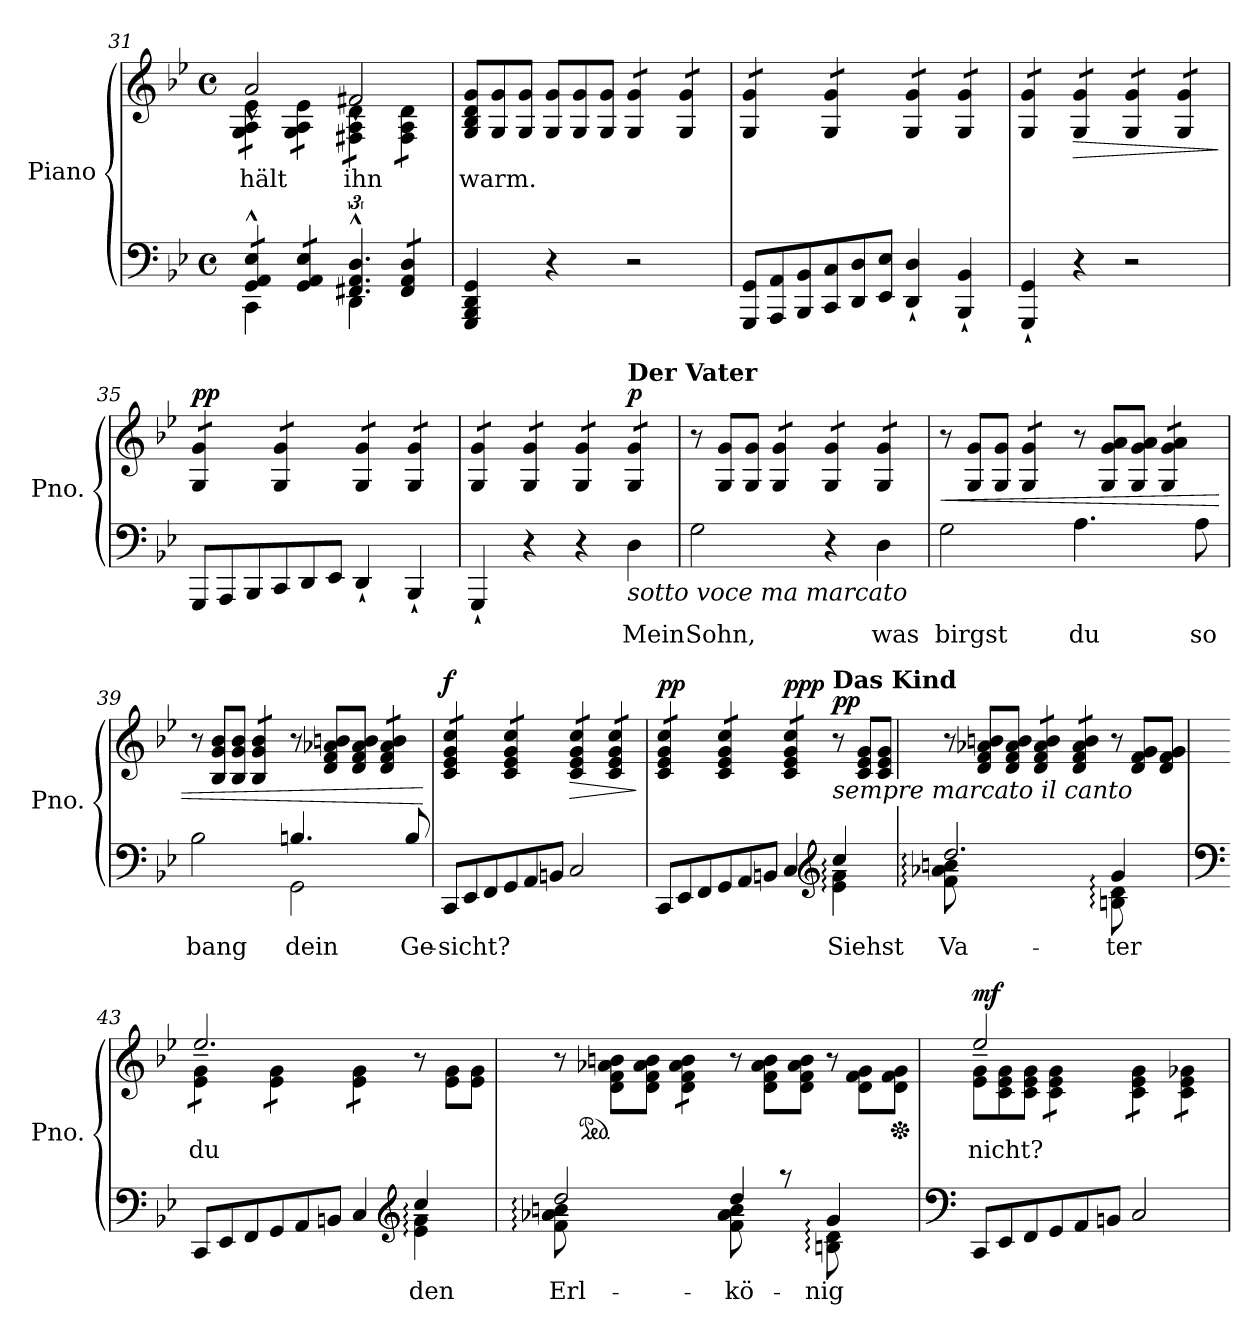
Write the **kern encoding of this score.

**kern	**text	**kern	**text	**dynam
*part1	*part1	*part1	*part1	*part1
*staff2	*staff2	*staff1	*staff1	*staff1/2
*I"Piano	*	*	*	*
*I'Pno.	*	*	*	*
!!LO:LB:g=z
*clefF4	*	*clefG2	*	*
*k[b-e-]	*	*k[b-e-]	*	*
*M4/4	*	*M4/4	*	*
*met(c)	*	*met(c)	*	*
=31	=31	=31	=31	=31
*^	*	*^	*	*
!	!	!	!	!	!LO:LY:a	!
*tremolo	*	*	*	*	*	*
*	*	*	*tremolo	*	*	*
12GG/^^ 12AA/^^ 12E-/^^L	4CC\	.	12G\ 12A\ 12e-\L	2a^^/	hält	.
12GG/^^ 12AA/^^ 12E-/^^	.	.	12G\ 12A\ 12e-\	.	.	.
12GG/^^ 12AA/^^ 12E-/^^J	.	.	12G\ 12A\ 12e-\J	.	.	.
12GG/ 12AA/ 12E-/L	4ryy	.	12G\ 12A\ 12e-\L	.	.	.
12GG/ 12AA/ 12E-/	.	.	12G\ 12A\ 12e-\	.	.	.
12GG/ 12AA/ 12E-/J	.	.	12G\ 12A\ 12e-\J	.	.	.
*Xtremolo	*	*	*	*	*	*
*	*	*	*MM155	*	*	*
!	!	!	!	!	!LO:LY:a	!
6.FF#X/^^ 6.AA/^^ 6.D/^^	4DD\	.	12F#X\ 12A\ 12d\L	2f#X^^/	ihn	.
.	.	.	12F#X\ 12A\ 12d\	.	.	.
.	.	.	12F#X\ 12A\ 12d\J	.	.	.
!LO:TX:a:i:t=molto energico	!	!	!	!	!	!
*tremolo	*	*	*	*	*	*
12FF#/ 12AA/ 12D/L	4ryy	.	12F#\ 12A\ 12d\L	.	.	.
12FF#/ 12AA/ 12D/	.	.	12F#\ 12A\ 12d\	.	.	.
12FF#/ 12AA/ 12D/J	.	.	12F#\ 12A\ 12d\J	.	.	.
*	*	*	*Xtremolo	*	*	*
*Xtremolo	*	*	*	*	*	*
*v	*v	*	*	*	*	*
*	*	*v	*v	*	*
=32	=32	=32	=32	=32
*	*	*Xtuplet	*	*
*	*	*MM160	*	*
*^	*	*	*	*
!	!	!	!	!LO:LY:a	!
*v	*v	*	*	*	*
4GGG/ 4BBB-/ 4DD/ 4GG/	.	12G/ 12B-/ 12d/ 12g/L	warm.	.
.	.	12G/ 12g/	.	.
.	.	12G/ 12g/J	.	.
4r	.	12G/ 12g/L	.	.
.	.	12G/ 12g/	.	.
.	.	12G/ 12g/J	.	.
*	*	*tremolo	*	*
2r	.	12G/ 12g/L	.	.
.	.	12G/ 12g/	.	.
.	.	12G/ 12g/J	.	.
.	.	12G/ 12g/L	.	.
.	.	12G/ 12g/	.	.
.	.	12G/ 12g/J	.	.
=33	=33	=33	=33	=33
*Xtuplet	*	*	*	*
12GGG/ 12GG/L	.	12G/ 12g/L	.	.
12AAA/ 12AA/	.	12G/ 12g/	.	.
12BBB-/ 12BB-/	.	12G/ 12g/J	.	.
12CC/ 12C/	.	12G/ 12g/L	.	.
12DD/ 12D/	.	12G/ 12g/	.	.
12EE-/ 12E-/J	.	12G/ 12g/J	.	.
4DD/` 4D/`	.	12G/ 12g/L	.	.
.	.	12G/ 12g/	.	.
.	.	12G/ 12g/J	.	.
4BBB-/` 4BB-/`	.	12G/ 12g/L	.	.
.	.	12G/ 12g/	.	.
.	.	12G/ 12g/J	.	.
=34	=34	=34	=34	=34
4GGG/` 4GG/`	.	12G/ 12g/L	.	.
.	.	12G/ 12g/	.	.
.	.	12G/ 12g/J	.	.
!	!	!	!	!LO:HP:b
4r	.	12G/ 12g/L	.	>
.	.	12G/ 12g/	.	.
.	.	12G/ 12g/J	.	.
2r	.	12G/ 12g/L	.	.
.	.	12G/ 12g/	.	.
.	.	12G/ 12g/J	.	.
.	.	12G/ 12g/L	.	.
.	.	12G/ 12g/	.	.
.	.	12G/ 12g/J	.	.
.	.	.	.	]
!!LO:LB:g=z
=35	=35	=35	=35	=35
!	!	!	!	!LO:DY:b
12GGG/L	.	12G/ 12g/L	.	pp
12AAA/	.	12G/ 12g/	.	.
12BBB-/	.	12G/ 12g/J	.	.
12CC/	.	12G/ 12g/L	.	.
12DD/	.	12G/ 12g/	.	.
12EE-/J	.	12G/ 12g/J	.	.
4DD`/	.	12G/ 12g/L	.	.
.	.	12G/ 12g/	.	.
.	.	12G/ 12g/J	.	.
4BBB-`/	.	12G/ 12g/L	.	.
.	.	12G/ 12g/	.	.
.	.	12G/ 12g/J	.	.
=36	=36	=36	=36	=36
4GGG`/	.	12G/ 12g/L	.	.
.	.	12G/ 12g/	.	.
.	.	12G/ 12g/J	.	.
4r	.	12G/ 12g/L	.	.
.	.	12G/ 12g/	.	.
.	.	12G/ 12g/J	.	.
4r	.	12G/ 12g/L	.	.
.	.	12G/ 12g/	.	.
.	.	12G/ 12g/J	.	.
!	!	!LO:TX:a:B:t=Der Vater	!	!
!LO:TX:b:i:t=sotto voce ma marcato	!	!	!	!
!	!	!	!	!LO:DY:b=2
4D\	Mein	12G/ 12g/L	.	p
.	.	12G/ 12g/	.	.
.	.	12G/ 12g/J	.	.
*	*	*Xtremolo	*	*
=37	=37	=37	=37	=37
!	!LO:LY:a	!	!	!
2G\	Sohn,	12r	.	.
.	.	12G/ 12g/L	.	.
.	.	12G/ 12g/J	.	.
*	*	*tremolo	*	*
.	.	12G/ 12g/L	.	.
.	.	12G/ 12g/	.	.
.	.	12G/ 12g/J	.	.
4r	.	12G/ 12g/L	.	.
.	.	12G/ 12g/	.	.
.	.	12G/ 12g/J	.	.
!	!LO:LY:a	!	!	!
4D\	was	12G/ 12g/L	.	.
.	.	12G/ 12g/	.	.
.	.	12G/ 12g/J	.	.
*	*	*Xtremolo	*	*
=38	=38	=38	=38	=38
!	!LO:LY:a	!	!	!LO:HP:b
2G\	birgst	12r	.	<
.	.	12G/ 12g/L	.	.
.	.	12G/ 12g/J	.	.
*	*	*tremolo	*	*
.	.	12G/ 12g/L	.	.
.	.	12G/ 12g/	.	.
.	.	12G/ 12g/J	.	.
*	*	*Xtremolo	*	*
!	!LO:LY:a	!	!	!
4.A\	du	12r	.	.
.	.	12G/ 12g/ 12a/L	.	.
.	.	12G/ 12g/ 12a/J	.	.
*	*	*tremolo	*	*
.	.	12G/ 12g/ 12a/L	.	.
.	.	12G/ 12g/ 12a/	.	.
*	*	*MM130	*	*
!	!LO:LY:a	!	!	!
8A\	so	.	.	.
.	.	12G/ 12g/ 12a/J	.	.
*	*	*Xtremolo	*	*
!!LO:LB:g=z
=39	=39	=39	=39	=39
!	!LO:LY:a	!	!	!
*^	*	*	*	*
2B-\	2ryy	bang	12r	.	.
*	*	*	*MM145	*	*
.	.	.	12B-/ 12g/ 12b-/L	.	.
.	.	.	12B-/ 12g/ 12b-/J	.	.
*	*	*	*tremolo	*	*
.	.	.	12B-/ 12g/ 12b-/L	.	.
.	.	.	12B-/ 12g/ 12b-/	.	.
.	.	.	12B-/ 12g/ 12b-/J	.	.
*	*	*	*Xtremolo	*	*
*	*	*	*MM160	*	*
!	!	!LO:LY:a	!	!	!
4.Bn/	2GG\	dein	12r	.	.
.	.	.	12d/ 12f/ 12a-X/ 12bn/L	.	.
.	.	.	12d/ 12f/ 12a-/ 12b/J	.	.
*	*	*	*tremolo	*	*
.	.	.	12d/ 12f/ 12a-/ 12b/L	.	.
.	.	.	12d/ 12f/ 12a-/ 12b/	.	.
!	!	!LO:LY:a	!	!	!
8B/	.	Ge-	.	.	.
.	.	.	12d/ 12f/ 12a-/ 12b/J	.	.
*v	*v	*	*	*	*
.	.	.	.	[
=40	=40	=40	=40	=40
!	!LO:LY:a	!	!	!LO:DY:b
12CC/L	-sicht?	12c/ 12e-/ 12g/ 12cc/L	.	f
12EE-/	.	12c/ 12e-/ 12g/ 12cc/	.	.
12FF/	.	12c/ 12e-/ 12g/ 12cc/J	.	.
12GG/	.	12c/ 12e-/ 12g/ 12cc/L	.	.
12AA/	.	12c/ 12e-/ 12g/ 12cc/	.	.
12BBn/J	.	12c/ 12e-/ 12g/ 12cc/J	.	.
!	!	!	!	!LO:HP:b
2C/	.	12c/ 12e-/ 12g/ 12cc/L	.	>
.	.	12c/ 12e-/ 12g/ 12cc/	.	.
.	.	12c/ 12e-/ 12g/ 12cc/J	.	.
.	.	12c/ 12e-/ 12g/ 12cc/L	.	.
.	.	12c/ 12e-/ 12g/ 12cc/	.	.
.	.	12c/ 12e-/ 12g/ 12cc/J	.	.
.	.	.	.	]
=41	=41	=41	=41	=41
*^	*	*	*	*
!	!	!	!	!	!LO:DY:b
12CC/L	2.ryy	.	12c/ 12e-/ 12g/ 12cc/L	.	pp
12EE-/	.	.	12c/ 12e-/ 12g/ 12cc/	.	.
12FF/	.	.	12c/ 12e-/ 12g/ 12cc/J	.	.
12GG/	.	.	12c/ 12e-/ 12g/ 12cc/L	.	.
12AA/	.	.	12c/ 12e-/ 12g/ 12cc/	.	.
12BBn/J	.	.	12c/ 12e-/ 12g/ 12cc/J	.	.
*	*	*	*MM140	*	*
!	!	!	!	!	!LO:DY:b
4C/	.	.	12c/ 12e-/ 12g/ 12cc/L	.	ppp
.	.	.	12c/ 12e-/ 12g/ 12cc/	.	.
.	.	.	12c/ 12e-/ 12g/ 12cc/J	.	.
*	*	*	*Xtremolo	*	*
*clefG2	*	*	*	*	*
!	!	!	!LO:TX:a:B:t=Das Kind	!	!
!	!	!	!LO:TX:b:i:t=sempre marcato il canto	!	!
!	!	!LO:LY:a	!	!	!LO:DY:b=2
4e-\: 4g\:	4cc:~/	Siehst	12r	.	pp
.	.	.	12c/ 12e-/ 12g/L	.	.
.	.	.	12c/ 12e-/ 12g/J	.	.
=42	=42	=42	=42	=42	=42
*	*	*	*MM160	*	*
!	!	!LO:LY:a	!	!	!
8f\: 8a-X\: 8bn\:	2.dd:~/	Va-	12r	.	.
.	.	.	12d/ 12f/ 12a-X/ 12bn/L	.	.
8ryy	.	.	.	.	.
.	.	.	12d/ 12f/ 12a-/ 12b/J	.	.
*	*	*	*tremolo	*	*
4ryy	.	.	12d/ 12f/ 12a-/ 12b/L	.	.
.	.	.	12d/ 12f/ 12a-/ 12b/	.	.
.	.	.	12d/ 12f/ 12a-/ 12b/J	.	.
4ryy	.	.	12d/ 12f/ 12a-/ 12b/L	.	.
.	.	.	12d/ 12f/ 12a-/ 12b/	.	.
.	.	.	12d/ 12f/ 12a-/ 12b/J	.	.
*	*	*	*Xtremolo	*	*
!	!	!LO:LY:a	!	!	!
8Bn\: 8d\:	4g:~/	-ter	12r	.	.
.	.	.	12d/ 12f/ 12g/L	.	.
8ryy	.	.	.	.	.
.	.	.	12d/ 12f/ 12g/J	.	.
!!LO:LB:g=z
=43	=43	=43	=43	=43	=43
*clefF4	*	*	*	*	*
*	*	*	*^	*	*
!	!	!	!	!	!LO:LY:a	!
*	*	*	*tremolo	*	*	*
12CC/L	2.ryy	.	12e-\ 12g\L	2.ee-~/	du	.
12EE-/	.	.	12e-\ 12g\	.	.	.
12FF/	.	.	12e-\ 12g\J	.	.	.
12GG/	.	.	12e-\ 12g\L	.	.	.
12AA/	.	.	12e-\ 12g\	.	.	.
12BBn/J	.	.	12e-\ 12g\J	.	.	.
4C/	.	.	12e-\ 12g\L	.	.	.
.	.	.	12e-\ 12g\	.	.	.
.	.	.	12e-\ 12g\J	.	.	.
*	*	*	*Xtremolo	*	*	*
*clefG2	*	*	*	*	*	*
!	!	!LO:LY:a	!	!	!	!
4e-\: 4g\:	4cc:~/	den	12r	4ryy	.	.
.	.	.	12e-\ 12g\L	.	.	.
.	.	.	12e-\ 12g\J	.	.	.
*	*	*	*v	*v	*	*
=44	=44	=44	=44	=44	=44
!	!	!LO:LY:a	!	!	!
8f\: 8a-X\: 8bn\:	2dd:~/	Erl-	12r	.	.
*	*	*	*ped	*	*
.	.	.	12d\ 12f\ 12a-X\ 12bn\L	.	.
8ryy	.	.	.	.	.
.	.	.	12d\ 12f\ 12a-\ 12b\J	.	.
*	*	*	*tremolo	*	*
4ryy	.	.	12d\ 12f\ 12a-\ 12b\L	.	.
.	.	.	12d\ 12f\ 12a-\ 12b\	.	.
.	.	.	12d\ 12f\ 12a-\ 12b\J	.	.
*	*	*	*Xtremolo	*	*
!	!	!LO:LY:a	!	!	!
8f\ 8a-\ 8b\	4dd~/	-kö-	12r	.	.
.	.	.	12d\ 12f\ 12a-\ 12b\L	.	.
8r	.	.	.	.	.
.	.	.	12d\ 12f\ 12a-\ 12b\J	.	.
!	!	!LO:LY:a	!	!	!
8Bn\: 8d\:	4g:~/	-nig	12r	.	.
.	.	.	12d\ 12f\ 12g\L	.	.
8ryy	.	.	.	.	.
*	*	*	*Xped	*	*
.	.	.	12d\ 12f\ 12g\J	.	.
*v	*v	*	*	*	*
=45	=45	=45	=45	=45
*clefF4	*	*	*	*
*	*	*^	*	*
!	!	!	!	!LO:LY:a	!LO:DY:b
12CC/L	.	12e-\ 12g\L	2ee-~/	nicht?	mf
12EE-/	.	12c\ 12e-\ 12g\	.	.	.
12FF/	.	12c\ 12e-\ 12g\J	.	.	.
*	*	*tremolo	*	*	*
12GG/	.	12c\ 12e-\ 12g\L	.	.	.
12AA/	.	12c\ 12e-\ 12g\	.	.	.
12BBn/J	.	12c\ 12e-\ 12g\J	.	.	.
2C/	.	12c\ 12e-\ 12g\L	2ryy	.	.
.	.	12c\ 12e-\ 12g\	.	.	.
.	.	12c\ 12e-\ 12g\J	.	.	.
.	.	12c\ 12e-\ 12g-X\L	.	.	.
.	.	12c\ 12e-\ 12g-X\	.	.	.
.	.	12c\ 12e-\ 12g-X\J	.	.	.
*	*	*Xtremolo	*	*	*
*	*	*v	*v	*	*
=	=	=	=	=
*-	*-	*-	*-	*-
